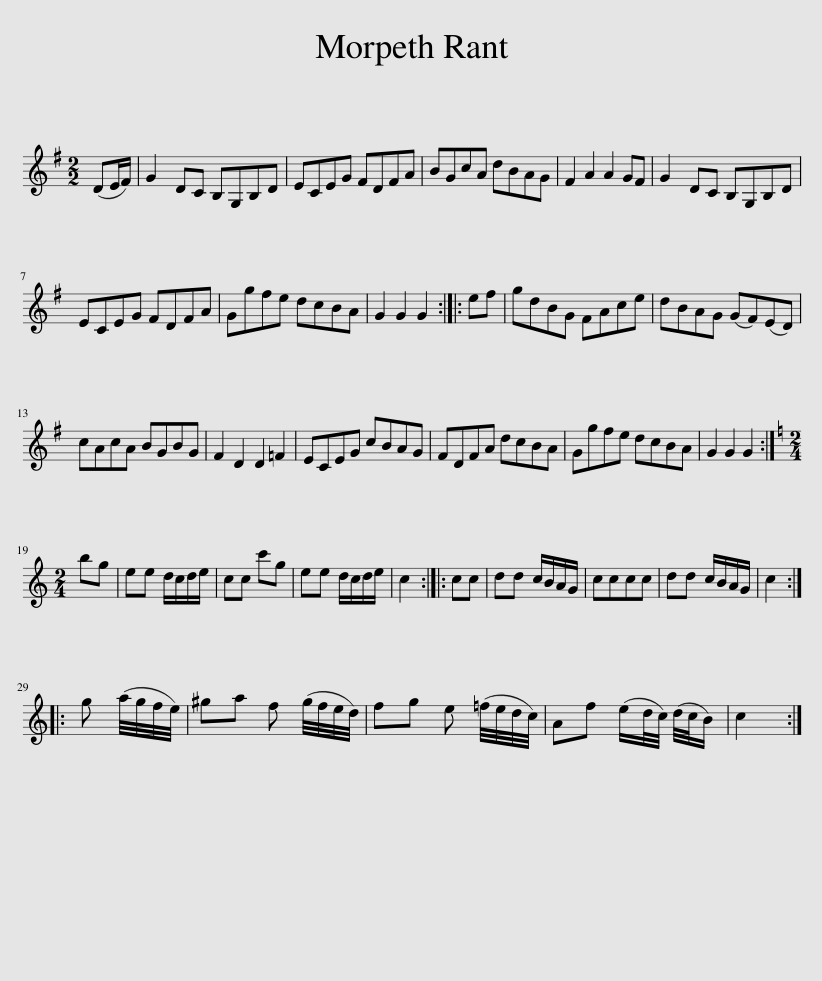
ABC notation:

X:1
L:1/8
M:2/2
I:linebreak $
K:G
V:1 treble
V:1
 (DE/F/) | G2 DC B,G,B,D | ECEG FDFA | BGcA dBAG | F2 A2 A2 GF | %5
 G2 DC B,G,B,D |$ ECEG FDFA | Ggfe dcBA | G2 G2 G2 :: ef | %10
 gdBG FAce | dBAG (GF)(ED) |$ cAcA BGBG | F2 D2 D2 =F2 | ECEG cBAG | %15
 FDFA dcBA | Ggfe dcBA | G2 G2 G2 :|$[K:C][M:2/4] bg | ee d/c/d/e/ | %20
 cc c'g | ee d/c/d/e/ | c2 :: cc | dd c/B/A/G/ | %25
 cccc | dd c/B/A/G/ | c2 ::$ g (a/4g/4f/4e/4) | ^ga f (g/4f/4e/4d/4) | %30
 fg e (=f/4e/4d/4c/4) | Af (e/d/4c/4) (d/4c/4B/) | c2 :| %33
